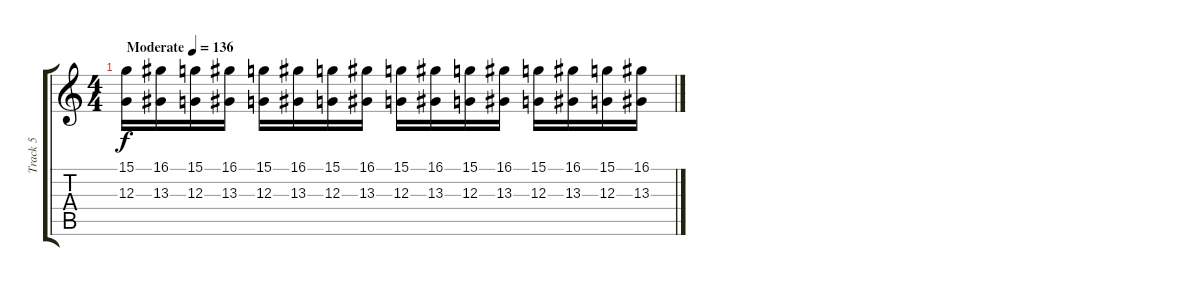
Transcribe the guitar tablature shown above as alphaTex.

\track ("Track 5" "Track 5") {instrument stringensemble1}
\staff {score tabs}
\tuning (E4 B3 G3 D3 A2 E2) {hide}
\ts (4 4)
\tempo (136 "Moderate")
\clef g2
\ks c
(15.1 12.3).16{dy f instrument stringensemble1} (16.1 13.3).16 (15.1 12.3).16 (16.1 13.3).16 (15.1 12.3).16 (16.1 13.3).16 (15.1 12.3).16 (16.1 13.3).16 (15.1 12.3).16 (16.1 13.3).16 (15.1 12.3).16 (16.1 13.3).16 (15.1 12.3).16 (16.1 13.3).16 (15.1 12.3).16 (16.1 13.3).16
